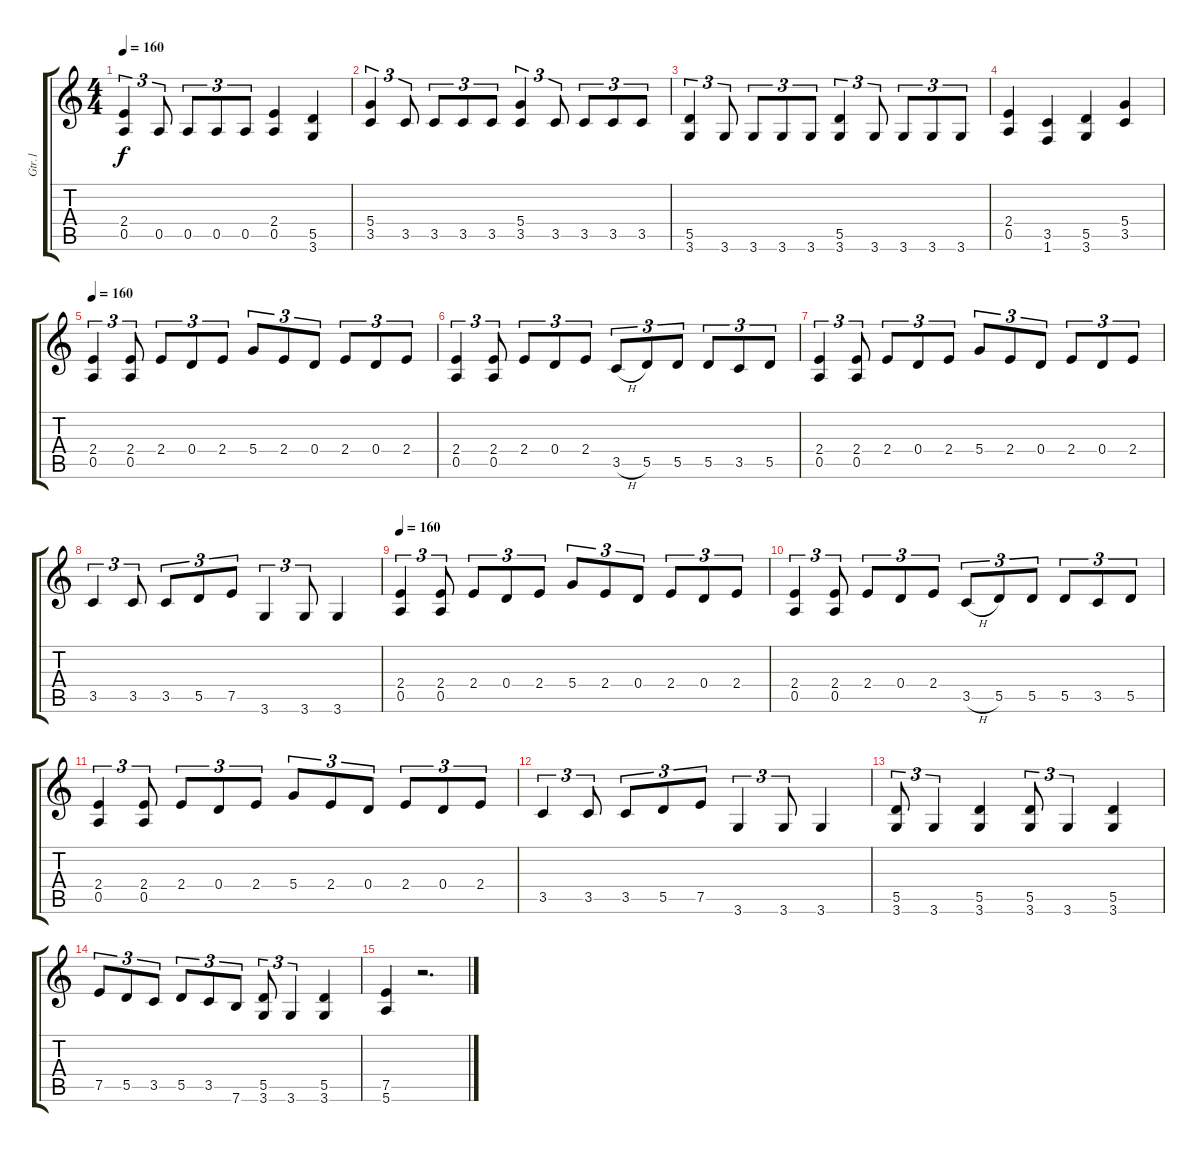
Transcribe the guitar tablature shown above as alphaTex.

\track ("Gtr.1" "Gtr.1") {instrument distortionguitar}
\staff {score tabs}
\tuning (E4 B3 G3 D3 A2 E2) {hide}
\ts (4 4)
\tempo 160
\clef g2
\ks c
(2.4 0.5).4{tu (3 2) dy f} 0.5.8{tu (3 2)} 0.5.8{tu (3 2)} 0.5.8{tu (3 2)} 0.5.8{tu (3 2)} (2.4 0.5).4 (5.5 3.6).4 |
(5.4 3.5).4{tu (3 2)} 3.5.8{tu (3 2)} 3.5.8{tu (3 2)} 3.5.8{tu (3 2)} 3.5.8{tu (3 2)} (5.4 3.5).4{tu (3 2)} 3.5.8{tu (3 2)} 3.5.8{tu (3 2)} 3.5.8{tu (3 2)} 3.5.8{tu (3 2)} |
(5.5 3.6).4{tu (3 2)} 3.6.8{tu (3 2)} 3.6.8{tu (3 2)} 3.6.8{tu (3 2)} 3.6.8{tu (3 2)} (5.5 3.6).4{tu (3 2)} 3.6.8{tu (3 2)} 3.6.8{tu (3 2)} 3.6.8{tu (3 2)} 3.6.8{tu (3 2)} |
(2.4 0.5).4 (3.5 1.6).4 (5.5 3.6).4 (5.4 3.5).4 |
\tempo 160
(2.4 0.5).4{tu (3 2) volume 13} (2.4 0.5).8{tu (3 2)} 2.4.8{tu (3 2)} 0.4.8{tu (3 2)} 2.4.8{tu (3 2)} 5.4.8{tu (3 2)} 2.4.8{tu (3 2)} 0.4.8{tu (3 2)} 2.4.8{tu (3 2)} 0.4.8{tu (3 2)} 2.4.8{tu (3 2)} |
(2.4 0.5).4{tu (3 2)} (2.4 0.5).8{tu (3 2)} 2.4.8{tu (3 2)} 0.4.8{tu (3 2)} 2.4.8{tu (3 2)} 3.5{h}.8{tu (3 2)} 5.5.8{tu (3 2)} 5.5.8{tu (3 2)} 5.5.8{tu (3 2)} 3.5.8{tu (3 2)} 5.5.8{tu (3 2)} |
(2.4 0.5).4{tu (3 2) volume 13} (2.4 0.5).8{tu (3 2)} 2.4.8{tu (3 2)} 0.4.8{tu (3 2)} 2.4.8{tu (3 2)} 5.4.8{tu (3 2)} 2.4.8{tu (3 2)} 0.4.8{tu (3 2)} 2.4.8{tu (3 2)} 0.4.8{tu (3 2)} 2.4.8{tu (3 2)} |
3.5.4{tu (3 2)} 3.5.8{tu (3 2)} 3.5.8{tu (3 2)} 5.5.8{tu (3 2)} 7.5.8{tu (3 2)} 3.6.4{tu (3 2)} 3.6.8{tu (3 2)} 3.6.4 |
\tempo 160
(2.4 0.5).4{tu (3 2) volume 13} (2.4 0.5).8{tu (3 2)} 2.4.8{tu (3 2)} 0.4.8{tu (3 2)} 2.4.8{tu (3 2)} 5.4.8{tu (3 2)} 2.4.8{tu (3 2)} 0.4.8{tu (3 2)} 2.4.8{tu (3 2)} 0.4.8{tu (3 2)} 2.4.8{tu (3 2)} |
(2.4 0.5).4{tu (3 2)} (2.4 0.5).8{tu (3 2)} 2.4.8{tu (3 2)} 0.4.8{tu (3 2)} 2.4.8{tu (3 2)} 3.5{h}.8{tu (3 2)} 5.5.8{tu (3 2)} 5.5.8{tu (3 2)} 5.5.8{tu (3 2)} 3.5.8{tu (3 2)} 5.5.8{tu (3 2)} |
(2.4 0.5).4{tu (3 2) volume 13} (2.4 0.5).8{tu (3 2)} 2.4.8{tu (3 2)} 0.4.8{tu (3 2)} 2.4.8{tu (3 2)} 5.4.8{tu (3 2)} 2.4.8{tu (3 2)} 0.4.8{tu (3 2)} 2.4.8{tu (3 2)} 0.4.8{tu (3 2)} 2.4.8{tu (3 2)} |
3.5.4{tu (3 2)} 3.5.8{tu (3 2)} 3.5.8{tu (3 2)} 5.5.8{tu (3 2)} 7.5.8{tu (3 2)} 3.6.4{tu (3 2)} 3.6.8{tu (3 2)} 3.6.4 |
(5.5 3.6).8{tu (3 2)} 3.6.4{tu (3 2)} (5.5 3.6).4 (5.5 3.6).8{tu (3 2)} 3.6.4{tu (3 2)} (5.5 3.6).4 |
7.5.8{tu (3 2)} 5.5.8{tu (3 2)} 3.5.8{tu (3 2)} 5.5.8{tu (3 2)} 3.5.8{tu (3 2)} 7.6.8{tu (3 2)} (5.5 3.6).8{tu (3 2)} 3.6.4{tu (3 2)} (5.5 3.6).4 |
(7.5 5.6).4 r.2{d}
